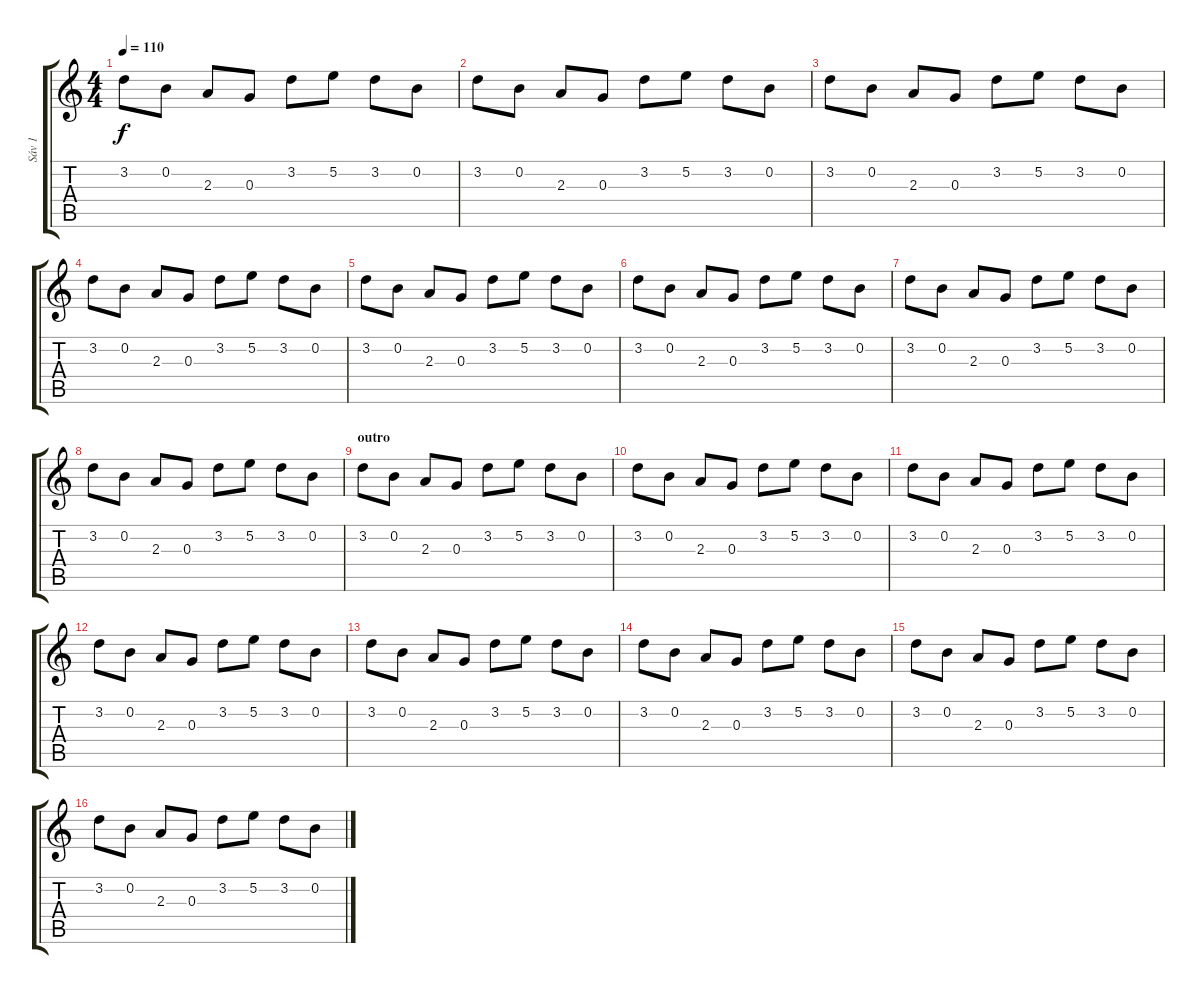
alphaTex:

\track ("Sáv 1" "Sáv 1") {instrument distortionguitar}
\staff {score tabs}
\tuning (E4 B3 G3 D3 A2 E2) {hide}
\ts (4 4)
\tempo 110
\clef g2
\ks c
3.2.8{dy f instrument overdrivenguitar} 0.2.8 2.3.8 0.3.8 3.2.8 5.2.8 3.2.8 0.2.8 |
3.2.8 0.2.8 2.3.8 0.3.8 3.2.8 5.2.8 3.2.8 0.2.8 |
3.2.8 0.2.8 2.3.8 0.3.8 3.2.8 5.2.8 3.2.8 0.2.8 |
3.2.8 0.2.8 2.3.8 0.3.8 3.2.8 5.2.8 3.2.8 0.2.8 |
3.2.8 0.2.8 2.3.8 0.3.8 3.2.8 5.2.8 3.2.8 0.2.8 |
3.2.8 0.2.8 2.3.8 0.3.8 3.2.8 5.2.8 3.2.8 0.2.8 |
3.2.8 0.2.8 2.3.8 0.3.8 3.2.8 5.2.8 3.2.8 0.2.8 |
3.2.8 0.2.8 2.3.8 0.3.8 3.2.8 5.2.8 3.2.8 0.2.8 |
\section ("" "outro")
3.2.8{instrument overdrivenguitar} 0.2.8 2.3.8 0.3.8 3.2.8 5.2.8 3.2.8 0.2.8 |
3.2.8 0.2.8 2.3.8 0.3.8 3.2.8 5.2.8 3.2.8 0.2.8 |
3.2.8 0.2.8 2.3.8 0.3.8 3.2.8 5.2.8 3.2.8 0.2.8 |
3.2.8 0.2.8 2.3.8 0.3.8 3.2.8 5.2.8 3.2.8 0.2.8 |
3.2.8 0.2.8 2.3.8 0.3.8 3.2.8 5.2.8 3.2.8 0.2.8 |
3.2.8 0.2.8 2.3.8 0.3.8 3.2.8 5.2.8 3.2.8 0.2.8 |
3.2.8 0.2.8 2.3.8 0.3.8 3.2.8 5.2.8 3.2.8 0.2.8 |
3.2.8 0.2.8 2.3.8 0.3.8 3.2.8 5.2.8 3.2.8 0.2.8
